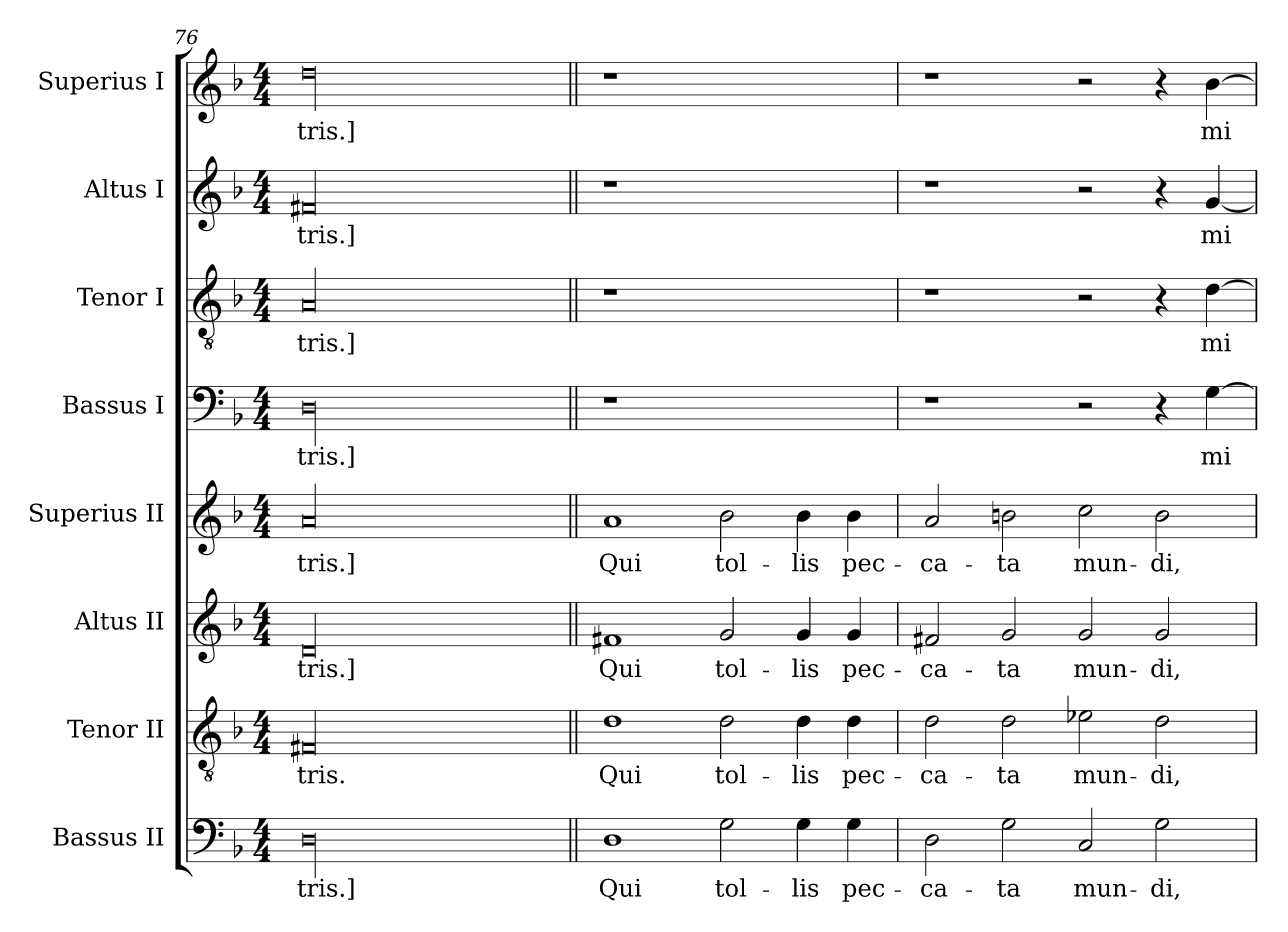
**kern	**text	**kern	**text	**kern	**text	**kern	**text	**kern	**text	**kern	**text	**kern	**text	**kern	**text
*part8	*part8	*part7	*part7	*part6	*part6	*part5	*part5	*part4	*part4	*part3	*part3	*part2	*part2	*part1	*part1
*staff8	*staff8	*staff7	*staff7	*staff6	*staff6	*staff5	*staff5	*staff4	*staff4	*staff3	*staff3	*staff2	*staff2	*staff1	*staff1
*I"Bassus II	*	*I"Tenor II	*	*I"Altus II	*	*I"Superius II	*	*I"Bassus I	*	*I"Tenor I	*	*I"Altus I	*	*I"Superius I	*
*I'B.	*	*I'T.	*	*I'A.	*	*I'S.	*	*I'B.	*	*I'T.	*	*I'A.	*	*I'S.	*
*clefF4	*	*clefGv2	*	*clefG2	*	*clefG2	*	*clefF4	*	*clefGv2	*	*clefG2	*	*clefG2	*
*	*	*ITrd7c12	*	*	*	*	*	*	*	*ITrd7c12	*	*	*	*	*
*k[b-]	*	*k[b-]	*	*k[b-]	*	*k[b-]	*	*k[b-]	*	*k[b-]	*	*k[b-]	*	*k[b-]	*
*d:	*	*d:	*	*d:	*	*d:	*	*d:	*	*d:	*	*d:	*	*d:	*
*M4/4	*	*M4/4	*	*M4/4	*	*M4/4	*	*M4/4	*	*M4/4	*	*M4/4	*	*M4/4	*
=76	=76	=76	=76	=76	=76	=76	=76	=76	=76	=76	=76	=76	=76	=76	=76
!	!LO:LY:b	!	!LO:LY:b	!	!LO:LY:b	!	!LO:LY:b	!	!LO:LY:b	!	!LO:LY:b	!	!LO:LY:b	!	!LO:LY:b
00D	-tris.]	00FF#X	-tris.	00d	-tris.]	00a	-tris.]	00D	-tris.]	00AA	-tris.]	00f#X	-tris.]	00dd	-tris.]
!!LO:LB:g=z
=77||	=77||	=77||	=77||	=77||	=77||	=77||	=77||	=77||	=77||	=77||	=77||	=77||	=77||	=77||	=77||
!	!LO:LY:b	!	!LO:LY:b	!	!LO:LY:b	!	!LO:LY:b	!LO:N:vis=1	!	!LO:N:vis=1	!	!LO:N:vis=1	!	!LO:N:vis=1	!
1D	Qui	1D	Qui	1f#X	Qui	1a	Qui	1r	.	1r	.	1r	.	1r	.
!	!LO:LY:b	!	!LO:LY:b	!	!LO:LY:b	!	!LO:LY:b	!	!	!	!	!	!	!	!
2G\	tol-	2D\	tol-	2g/	tol-	2b-\	tol-	1ryy	.	1ryy	.	1ryy	.	1ryy	.
!	!LO:LY:b	!	!LO:LY:b	!	!LO:LY:b	!	!LO:LY:b	!	!	!	!	!	!	!	!
4G\	-lis	4D\	-lis	4g/	-lis	4b-\	-lis	.	.	.	.	.	.	.	.
!	!LO:LY:b	!	!LO:LY:b	!	!LO:LY:b	!	!LO:LY:b	!	!	!	!	!	!	!	!
4G\	pec-	4D\	pec-	4g/	pec-	4b-\	pec-	.	.	.	.	.	.	.	.
=78	=78	=78	=78	=78	=78	=78	=78	=78	=78	=78	=78	=78	=78	=78	=78
!	!LO:LY:b	!	!LO:LY:b	!	!LO:LY:b	!	!LO:LY:b	!	!	!	!	!	!	!	!
2D\	-ca-	2D\	-ca-	2f#X/	-ca-	2a/	-ca-	1r	.	1r	.	1r	.	1r	.
!	!LO:LY:b	!	!LO:LY:b	!	!LO:LY:b	!	!LO:LY:b	!	!	!	!	!	!	!	!
2G\	-ta	2D\	-ta	2g/	-ta	2bn\	-ta	.	.	.	.	.	.	.	.
!	!LO:LY:b	!	!LO:LY:b	!	!LO:LY:b	!	!LO:LY:b	!	!	!	!	!	!	!	!
2C/	mun-	2E-X\	mun-	2g/	mun-	2cc\	mun-	2r	.	2r	.	2r	.	2r	.
!	!LO:LY:b	!	!LO:LY:b	!	!LO:LY:b	!	!LO:LY:b	!	!	!	!	!	!	!	!
2G\	-di,	2D\	-di,	2g/	-di,	2b\	-di,	4r	.	4r	.	4r	.	4r	.
!	!	!	!	!	!	!	!	!	!LO:LY:b	!	!LO:LY:b	!	!LO:LY:b	!	!LO:LY:b
.	.	.	.	.	.	.	.	[>4G\	mi-	[>4D\	mi-	[<4g/	mi-	[>4b-\	mi-
=	=	=	=	=	=	=	=	=	=	=	=	=	=	=	=
*-	*-	*-	*-	*-	*-	*-	*-	*-	*-	*-	*-	*-	*-	*-	*-
